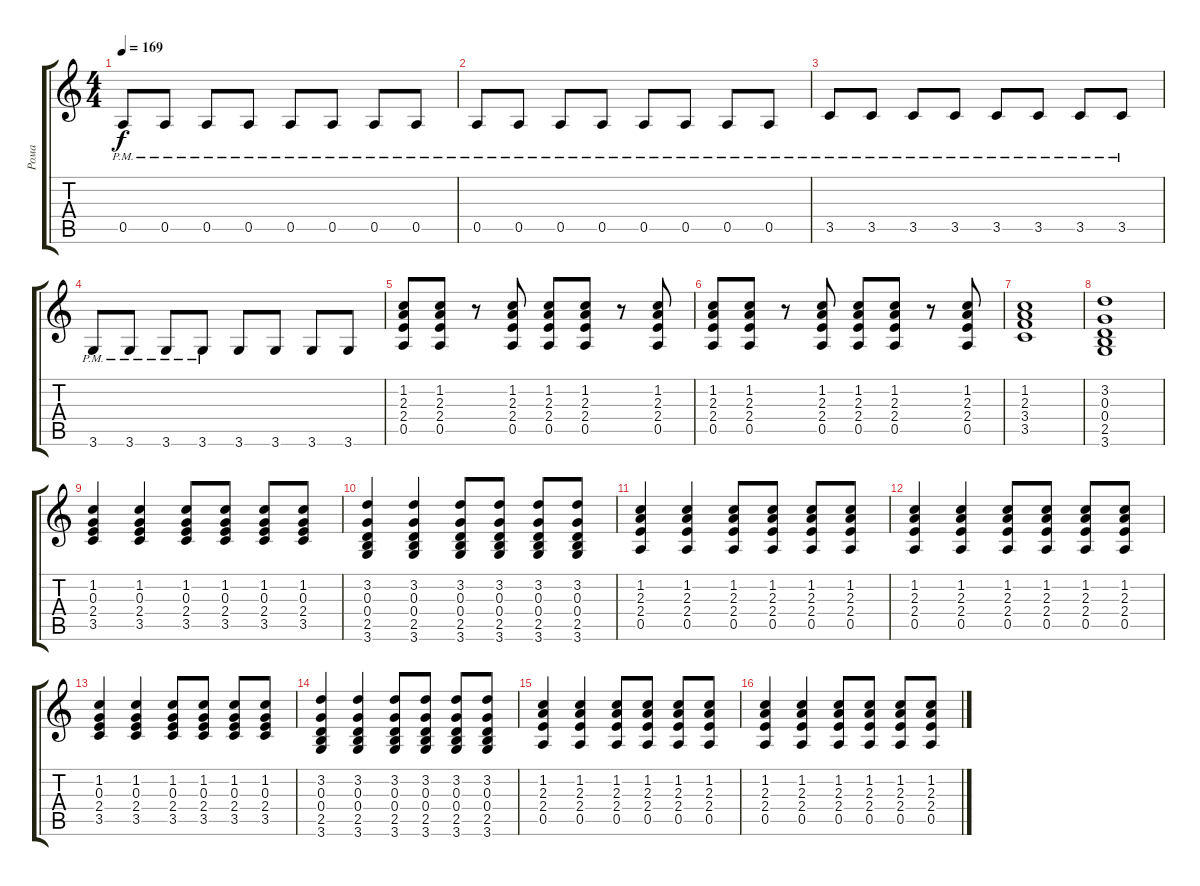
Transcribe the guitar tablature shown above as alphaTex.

\track ("Рома" "Рома") {instrument distortionguitar}
\staff {score tabs}
\tuning (E4 B3 G3 D3 A2 E2) {hide}
\ts (4 4)
\tempo 169
\clef g2
\ks c
0.5{pm}.8{dy f} 0.5{pm}.8 0.5{pm}.8 0.5{pm}.8 0.5{pm}.8 0.5{pm}.8 0.5{pm}.8 0.5{pm}.8 |
0.5{pm}.8 0.5{pm}.8 0.5{pm}.8 0.5{pm}.8 0.5{pm}.8 0.5{pm}.8 0.5{pm}.8 0.5{pm}.8 |
3.5{pm}.8 3.5{pm}.8 3.5{pm}.8 3.5{pm}.8 3.5{pm}.8 3.5{pm}.8 3.5{pm}.8 3.5{pm}.8 |
3.6{pm}.8 3.6{pm}.8 3.6{pm}.8 3.6{pm}.8 3.6.8 3.6.8 3.6.8 3.6.8 |
(1.2 2.3 2.4 0.5).8 (1.2 2.3 2.4 0.5).8 r.8 (1.2 2.3 2.4 0.5).8 (1.2 2.3 2.4 0.5).8 (1.2 2.3 2.4 0.5).8 r.8 (1.2 2.3 2.4 0.5).8 |
(1.2 2.3 2.4 0.5).8 (1.2 2.3 2.4 0.5).8 r.8 (1.2 2.3 2.4 0.5).8 (1.2 2.3 2.4 0.5).8 (1.2 2.3 2.4 0.5).8 r.8 (1.2 2.3 2.4 0.5).8 |
(1.2 2.3 3.4 3.5).1 |
(3.2 0.3 0.4 2.5 3.6).1 |
(1.2 0.3 2.4 3.5).4 (1.2 0.3 2.4 3.5).4 (1.2 0.3 2.4 3.5).8 (1.2 0.3 2.4 3.5).8 (1.2 0.3 2.4 3.5).8 (1.2 0.3 2.4 3.5).8 |
(3.2 0.3 0.4 2.5 3.6).4 (3.2 0.3 0.4 2.5 3.6).4 (3.2 0.3 0.4 2.5 3.6).8 (3.2 0.3 0.4 2.5 3.6).8 (3.2 0.3 0.4 2.5 3.6).8 (3.2 0.3 0.4 2.5 3.6).8 |
(1.2 2.3 2.4 0.5).4 (1.2 2.3 2.4 0.5).4 (1.2 2.3 2.4 0.5).8 (1.2 2.3 2.4 0.5).8 (1.2 2.3 2.4 0.5).8 (1.2 2.3 2.4 0.5).8 |
(1.2 2.3 2.4 0.5).4 (1.2 2.3 2.4 0.5).4 (1.2 2.3 2.4 0.5).8 (1.2 2.3 2.4 0.5).8 (1.2 2.3 2.4 0.5).8 (1.2 2.3 2.4 0.5).8 |
(1.2 0.3 2.4 3.5).4 (1.2 0.3 2.4 3.5).4 (1.2 0.3 2.4 3.5).8 (1.2 0.3 2.4 3.5).8 (1.2 0.3 2.4 3.5).8 (1.2 0.3 2.4 3.5).8 |
(3.2 0.3 0.4 2.5 3.6).4 (3.2 0.3 0.4 2.5 3.6).4 (3.2 0.3 0.4 2.5 3.6).8 (3.2 0.3 0.4 2.5 3.6).8 (3.2 0.3 0.4 2.5 3.6).8 (3.2 0.3 0.4 2.5 3.6).8 |
(1.2 2.3 2.4 0.5).4 (1.2 2.3 2.4 0.5).4 (1.2 2.3 2.4 0.5).8 (1.2 2.3 2.4 0.5).8 (1.2 2.3 2.4 0.5).8 (1.2 2.3 2.4 0.5).8 |
(1.2 2.3 2.4 0.5).4 (1.2 2.3 2.4 0.5).4 (1.2 2.3 2.4 0.5).8 (1.2 2.3 2.4 0.5).8 (1.2 2.3 2.4 0.5).8 (1.2 2.3 2.4 0.5).8
